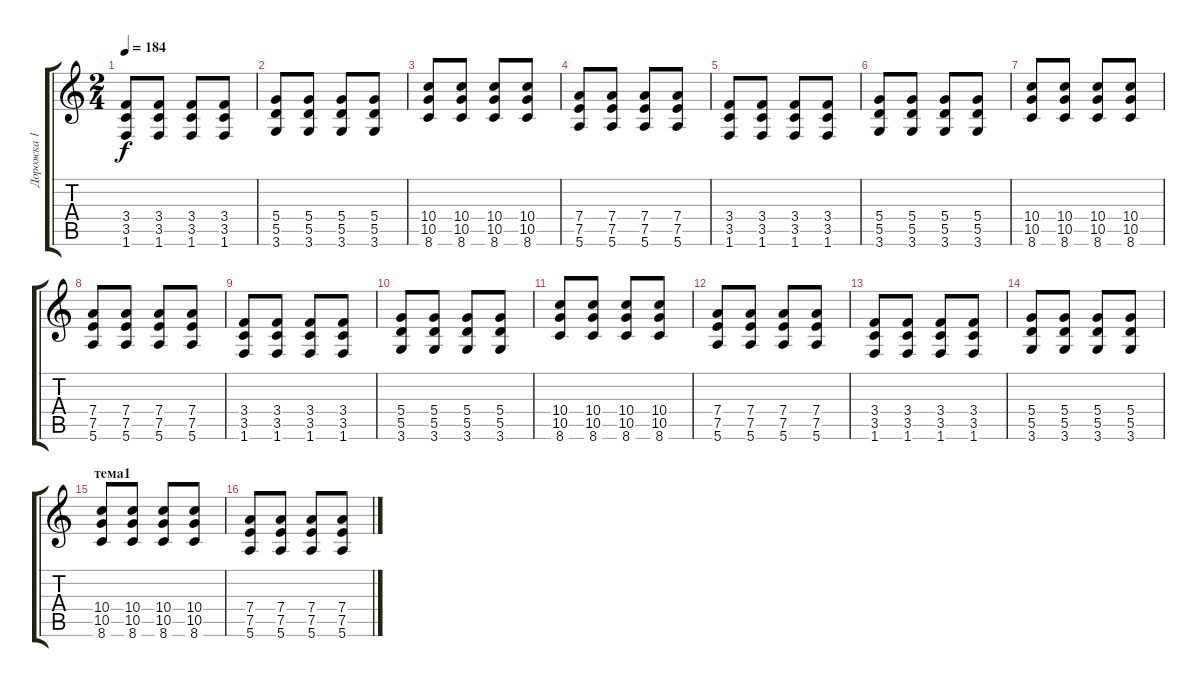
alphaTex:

\track ("Дорожка 1" "Дорожка 1") {instrument distortionguitar}
\staff {score tabs}
\tuning (E4 B3 G3 D3 A2 E2) {hide}
\ts (2 4)
\tempo 184
\clef g2
\ks c
(3.4 3.5 1.6).8{dy f} (3.4 3.5 1.6).8 (3.4 3.5 1.6).8 (3.4 3.5 1.6).8 |
(5.4 5.5 3.6).8 (5.4 5.5 3.6).8 (5.4 5.5 3.6).8 (5.4 5.5 3.6).8 |
(10.4 10.5 8.6).8{volume 10 instrument distortionguitar} (10.4 10.5 8.6).8 (10.4 10.5 8.6).8 (10.4 10.5 8.6).8 |
(7.4 7.5 5.6).8 (7.4 7.5 5.6).8 (7.4 7.5 5.6).8 (7.4 7.5 5.6).8 |
(3.4 3.5 1.6).8 (3.4 3.5 1.6).8 (3.4 3.5 1.6).8 (3.4 3.5 1.6).8 |
(5.4 5.5 3.6).8 (5.4 5.5 3.6).8 (5.4 5.5 3.6).8 (5.4 5.5 3.6).8 |
(10.4 10.5 8.6).8{volume 10 instrument distortionguitar} (10.4 10.5 8.6).8 (10.4 10.5 8.6).8 (10.4 10.5 8.6).8 |
(7.4 7.5 5.6).8 (7.4 7.5 5.6).8 (7.4 7.5 5.6).8 (7.4 7.5 5.6).8 |
(3.4 3.5 1.6).8 (3.4 3.5 1.6).8 (3.4 3.5 1.6).8 (3.4 3.5 1.6).8 |
(5.4 5.5 3.6).8 (5.4 5.5 3.6).8 (5.4 5.5 3.6).8 (5.4 5.5 3.6).8 |
(10.4 10.5 8.6).8{volume 10 instrument distortionguitar} (10.4 10.5 8.6).8 (10.4 10.5 8.6).8 (10.4 10.5 8.6).8 |
(7.4 7.5 5.6).8 (7.4 7.5 5.6).8 (7.4 7.5 5.6).8 (7.4 7.5 5.6).8 |
(3.4 3.5 1.6).8 (3.4 3.5 1.6).8 (3.4 3.5 1.6).8 (3.4 3.5 1.6).8 |
(5.4 5.5 3.6).8 (5.4 5.5 3.6).8 (5.4 5.5 3.6).8 (5.4 5.5 3.6).8 |
\section ("" "тема1")
(10.4 10.5 8.6).8{volume 10 instrument distortionguitar} (10.4 10.5 8.6).8 (10.4 10.5 8.6).8 (10.4 10.5 8.6).8 |
(7.4 7.5 5.6).8 (7.4 7.5 5.6).8 (7.4 7.5 5.6).8 (7.4 7.5 5.6).8
